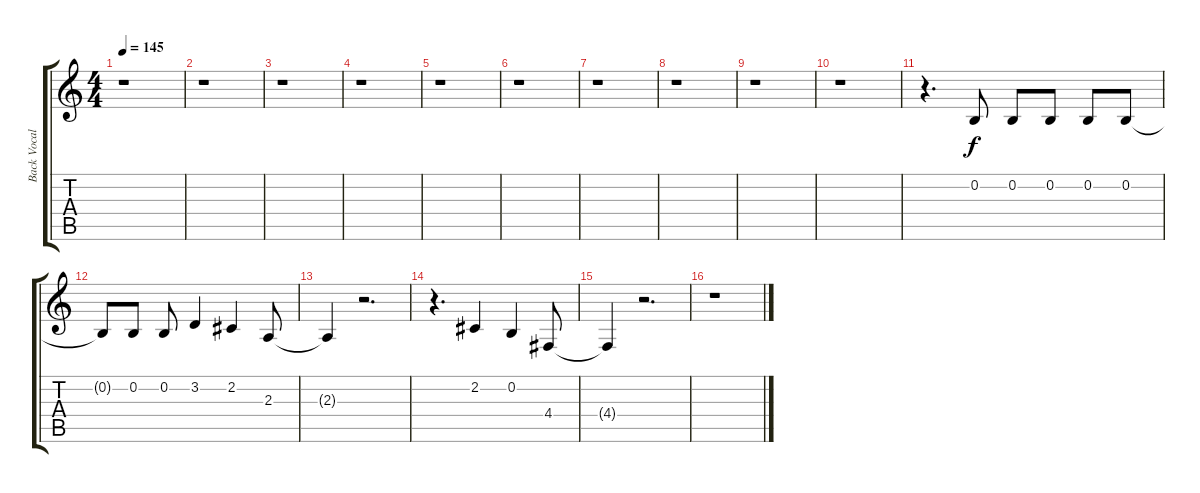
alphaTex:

\track ("Back Vocals" "Back Vocal") {instrument altosax}
\staff {score tabs}
\tuning (E4 B3 G3 D3 A2 E2) {hide}
\ts (4 4)
\tempo 145
\clef g2
\ks c
r.1{dy f} |
r.1 |
r.1 |
r.1 |
r.1 |
r.1 |
r.1 |
r.1 |
r.1 |
r.1 |
r.4{d} 0.2.8 0.2.8 0.2.8 0.2.8 0.2.8 |
0.2{t}.8 0.2.8 0.2.8 3.2.4 2.2.4 2.3.8 |
2.3{t}.4 r.2{d} |
r.4{d} 2.2.4 0.2.4 4.4.8 |
4.4{t}.4 r.2{d} |
r.1
